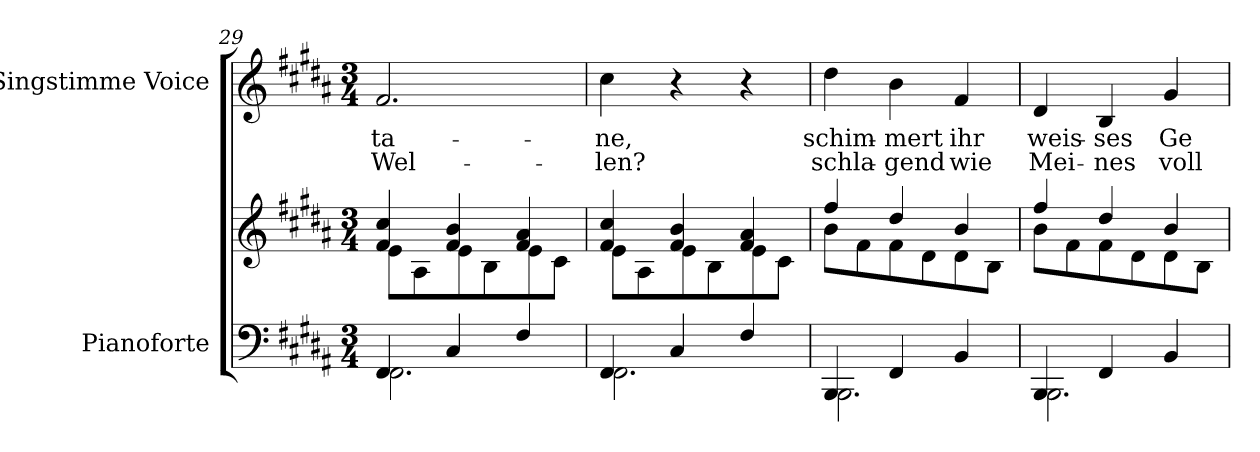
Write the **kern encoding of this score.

**kern	**kern	**kern	**text	**text
*part2	*part2	*part1	*part1	*part1
*staff3	*staff2	*staff1	*staff1	*staff1
*I"Pianoforte	*	*I"Singstimme Voice	*	*
*I'Pno	*	*	*	*
*clefF4	*clefG2	*clefG2	*	*
*k[f#c#g#d#a#]	*k[f#c#g#d#a#]	*k[f#c#g#d#a#]	*	*
*M3/4	*M3/4	*M3/4	*	*
=29	=29	=29	=29	=29
*^	*^	*	*	*
4FF#/	2.FF#\	4f#/ 4cc#/	8e\L	2.f#/	-ta-	Wel-
.	.	.	8A#\	.	.	.
4C#/	.	4f#/ 4b/	8e\	.	.	.
.	.	.	8B\	.	.	.
4F#/	.	4f#/ 4a#/	8e\	.	.	.
.	.	.	8c#\J	.	.	.
=30	=30	=30	=30	=30	=30	=30
4FF#/	2.FF#\	4f#/ 4cc#/	8e\L	4cc#\	-ne,	-len?
.	.	.	8A#\	.	.	.
4C#/	.	4f#/ 4b/	8e\	4r	.	.
.	.	.	8B\	.	.	.
4F#/	.	4f#/ 4a#/	8e\	4r	.	.
.	.	.	8c#\J	.	.	.
=31	=31	=31	=31	=31	=31	=31
4BBB/	2.BBB\	4ff#/	8b\L	4dd#\	schim-	schla-
.	.	.	8f#\	.	.	.
4FF#/	.	4dd#/	8f#\	4b\	-mert	-gend
.	.	.	8d#\	.	.	.
4BB/	.	4b/	8d#\	4f#/	ihr	wie
.	.	.	8B\J	.	.	.
=32	=32	=32	=32	=32	=32	=32
4BBB/	2.BBB\	4ff#/	8b\L	4d#/	weis-	Mei-
.	.	.	8f#\	.	.	.
4FF#/	.	4dd#/	8f#\	4B/	-ses	-nes
.	.	.	8d#\	.	.	.
4BB/	.	4b/	8d#\	4g#/	Ge-	voll
.	.	.	8B\J	.	.	.
*v	*v	*	*	*	*	*
*	*v	*v	*	*	*
=	=	=	=	=
*-	*-	*-	*-	*-
